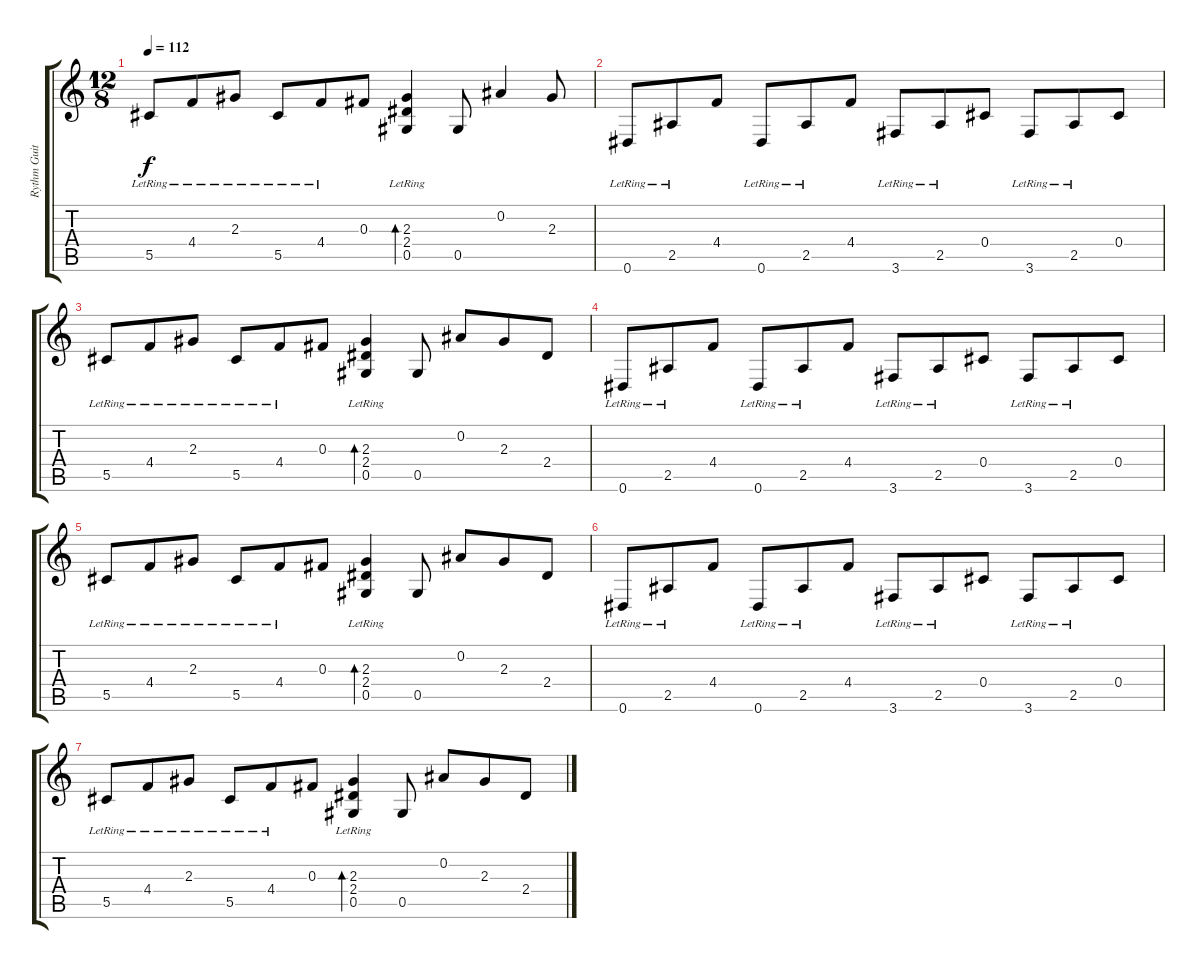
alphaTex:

\track ("Rythm Guitar " "Rythm Guit") {instrument acousticguitarsteel}
\staff {score tabs}
\tuning (Eb4 Bb3 Gb3 Db3 Ab2 Eb2) {hide}
\ts (12 8)
\tempo 112
\clef g2
\ks c
5.5{lr}.8{dy f} 4.4{lr}.8 2.3{lr}.8 5.5{lr}.8 4.4{lr}.8 0.3.8 (2.3{lr} 2.4 0.5{lr}).4{bd 240} 0.5.8 0.2.4 2.3.8 |
0.6{lr}.8 2.5{lr}.8 4.4.8 0.6{lr}.8 2.5{lr}.8 4.4.8 3.6{lr}.8 2.5{lr}.8 0.4.8 3.6{lr}.8 2.5{lr}.8 0.4.8 |
5.5{lr}.8 4.4{lr}.8 2.3{lr}.8 5.5{lr}.8 4.4{lr}.8 0.3.8 (2.3{lr} 2.4 0.5{lr}).4{bd 240} 0.5.8 0.2.8 2.3.8 2.4.8 |
0.6{lr}.8{volume 7} 2.5{lr}.8 4.4.8 0.6{lr}.8 2.5{lr}.8 4.4.8 3.6{lr}.8 2.5{lr}.8 0.4.8 3.6{lr}.8 2.5{lr}.8 0.4.8 |
5.5{lr}.8 4.4{lr}.8 2.3{lr}.8 5.5{lr}.8 4.4{lr}.8 0.3.8 (2.3{lr} 2.4 0.5{lr}).4{bd 240} 0.5.8 0.2.8 2.3.8 2.4.8 |
0.6{lr}.8{volume 5} 2.5{lr}.8 4.4.8 0.6{lr}.8 2.5{lr}.8 4.4.8 3.6{lr}.8 2.5{lr}.8 0.4.8 3.6{lr}.8 2.5{lr}.8 0.4.8 |
5.5{lr}.8 4.4{lr}.8 2.3{lr}.8 5.5{lr}.8 4.4{lr}.8 0.3.8 (2.3{lr} 2.4 0.5{lr}).4{bd 240} 0.5.8 0.2.8 2.3.8 2.4.8
